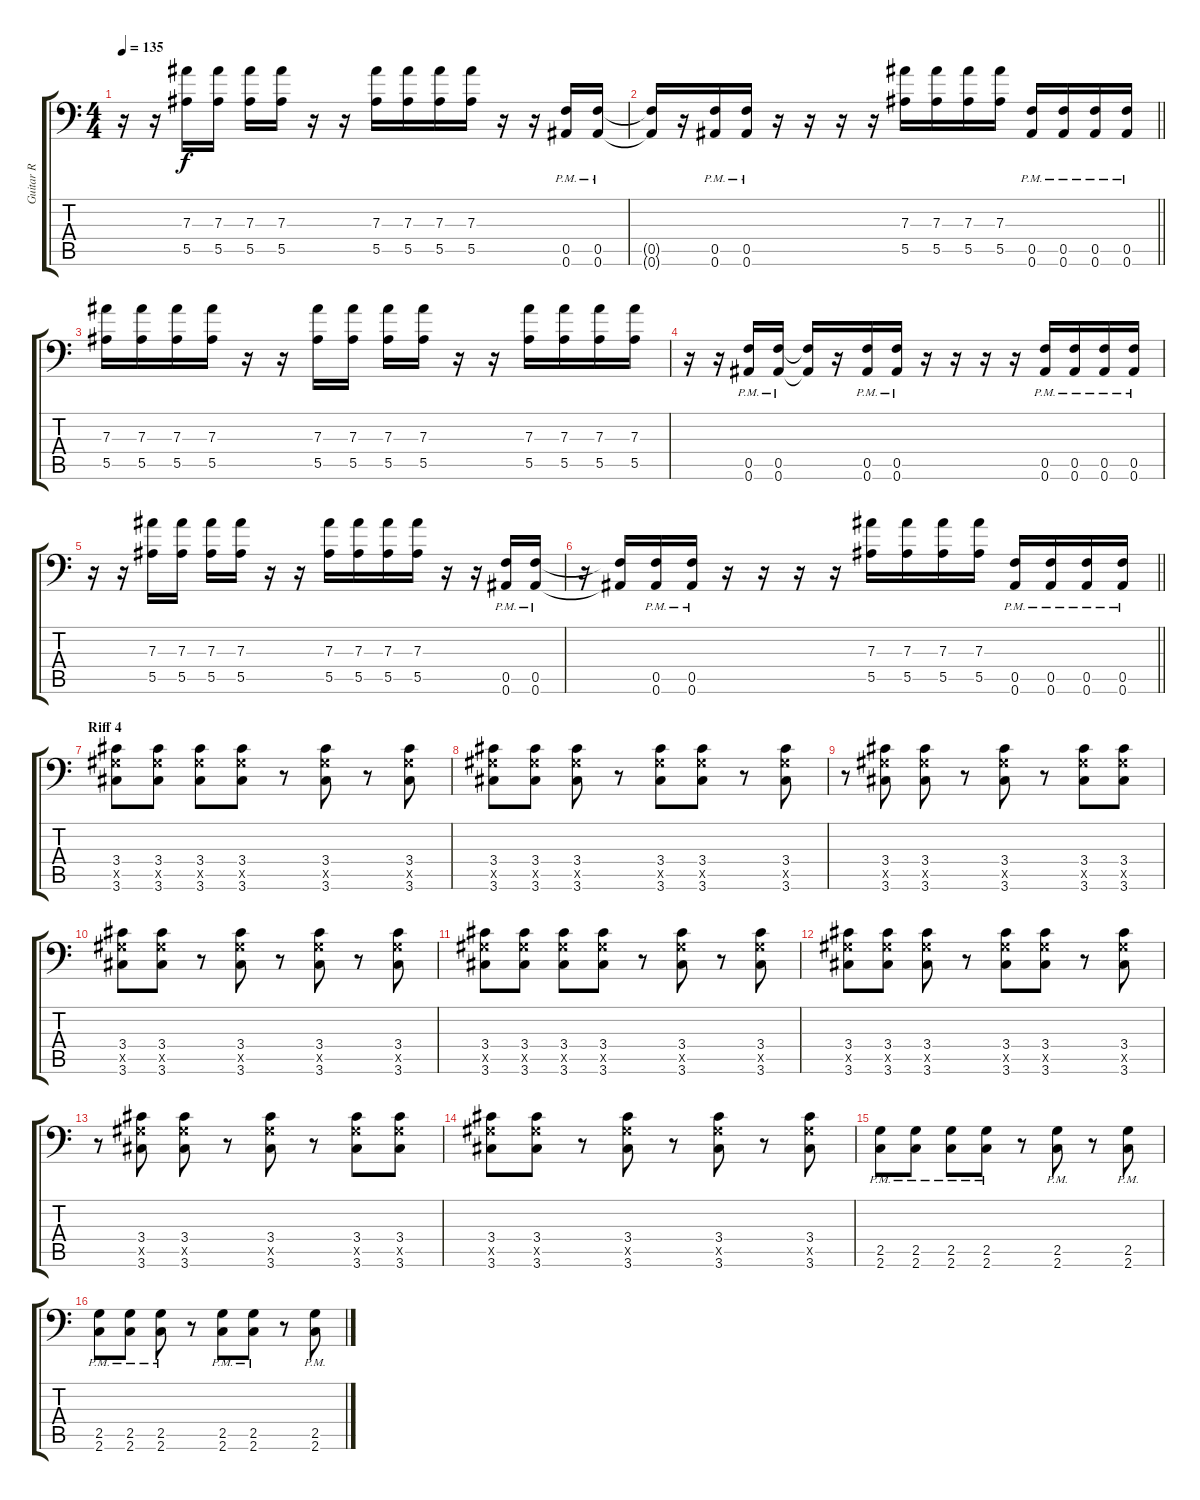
\track ("Guitar R" "Guitar R") {instrument distortionguitar}
\staff {score tabs}
\tuning (C4 G3 Eb3 Bb2 F2 Bb1) {hide}
\ts (4 4)
\tempo 135
\clef f4
\ks c
r.16{dy f} r.16 (7.3 5.5).16 (7.3 5.5).16 (7.3 5.5).16 (7.3 5.5).16 r.16 r.16 (7.3 5.5).16 (7.3 5.5).16 (7.3 5.5).16 (7.3 5.5).16 r.16 r.16 (0.5{pm} 0.6{pm}).16 (0.5{pm} 0.6{pm}).16 |
\barLineRight lightlight
(0.5{t} 0.6{t}).16 r.16 (0.5{pm} 0.6{pm}).16 (0.5{pm} 0.6{pm}).16 r.16 r.16 r.16 r.16 (7.3 5.5).16 (7.3 5.5).16 (7.3 5.5).16 (7.3 5.5).16 (0.5{pm} 0.6{pm}).16 (0.5{pm} 0.6{pm}).16 (0.5{pm} 0.6{pm}).16 (0.5{pm} 0.6{pm}).16 |
(7.3 5.5).16 (7.3 5.5).16 (7.3 5.5).16 (7.3 5.5).16 r.16 r.16 (7.3 5.5).16 (7.3 5.5).16 (7.3 5.5).16 (7.3 5.5).16 r.16 r.16 (7.3 5.5).16 (7.3 5.5).16 (7.3 5.5).16 (7.3 5.5).16 |
r.16 r.16 (0.5{pm} 0.6{pm}).16 (0.5{pm} 0.6{pm}).16 (0.5{t} 0.6{t}).16 r.16 (0.5{pm} 0.6{pm}).16 (0.5{pm} 0.6{pm}).16 r.16 r.16 r.16 r.16 (0.5{pm} 0.6{pm}).16 (0.5{pm} 0.6{pm}).16 (0.5{pm} 0.6{pm}).16 (0.5{pm} 0.6{pm}).16 |
r.16 r.16 (7.3 5.5).16 (7.3 5.5).16 (7.3 5.5).16 (7.3 5.5).16 r.16 r.16 (7.3 5.5).16 (7.3 5.5).16 (7.3 5.5).16 (7.3 5.5).16 r.16 r.16 (0.5{pm} 0.6{pm}).16 (0.5{pm} 0.6{pm}).16 |
\barLineRight lightlight
r.16 (0.5{t} 0.6{t}).16 (0.5{pm} 0.6{pm}).16 (0.5{pm} 0.6{pm}).16 r.16 r.16 r.16 r.16 (7.3 5.5).16 (7.3 5.5).16 (7.3 5.5).16 (7.3 5.5).16 (0.5{pm} 0.6{pm}).16 (0.5{pm} 0.6{pm}).16 (0.5{pm} 0.6{pm}).16 (0.5{pm} 0.6{pm}).16 |
\section ("" "Riff 4")
(3.4 3.5{x} 3.6).8 (3.4 3.5{x} 3.6).8 (3.4 3.5{x} 3.6).8 (3.4 3.5{x} 3.6).8 r.8 (3.4 3.5{x} 3.6).8 r.8 (3.4 3.5{x} 3.6).8 |
(3.4 3.5{x} 3.6).8 (3.4 3.5{x} 3.6).8 (3.4 3.5{x} 3.6).8 r.8 (3.4 3.5{x} 3.6).8 (3.4 3.5{x} 3.6).8 r.8 (3.4 3.5{x} 3.6).8 |
r.8 (3.4 3.5{x} 3.6).8 (3.4 3.5{x} 3.6).8 r.8 (3.4 3.5{x} 3.6).8 r.8 (3.4 3.5{x} 3.6).8 (3.4 3.5{x} 3.6).8 |
(3.4 3.5{x} 3.6).8 (3.4 3.5{x} 3.6).8 r.8 (3.4 3.5{x} 3.6).8 r.8 (3.4 3.5{x} 3.6).8 r.8 (3.4 3.5{x} 3.6).8 |
(3.4 3.5{x} 3.6).8 (3.4 3.5{x} 3.6).8 (3.4 3.5{x} 3.6).8 (3.4 3.5{x} 3.6).8 r.8 (3.4 3.5{x} 3.6).8 r.8 (3.4 3.5{x} 3.6).8 |
(3.4 3.5{x} 3.6).8 (3.4 3.5{x} 3.6).8 (3.4 3.5{x} 3.6).8 r.8 (3.4 3.5{x} 3.6).8 (3.4 3.5{x} 3.6).8 r.8 (3.4 3.5{x} 3.6).8 |
r.8 (3.4 3.5{x} 3.6).8 (3.4 3.5{x} 3.6).8 r.8 (3.4 3.5{x} 3.6).8 r.8 (3.4 3.5{x} 3.6).8 (3.4 3.5{x} 3.6).8 |
(3.4 3.5{x} 3.6).8 (3.4 3.5{x} 3.6).8 r.8 (3.4 3.5{x} 3.6).8 r.8 (3.4 3.5{x} 3.6).8 r.8 (3.4 3.5{x} 3.6).8 |
(2.5{pm} 2.6{pm}).8 (2.5{pm} 2.6{pm}).8 (2.5{pm} 2.6{pm}).8 (2.5{pm} 2.6{pm}).8 r.8 (2.5{pm} 2.6{pm}).8 r.8 (2.5{pm} 2.6{pm}).8 |
(2.5{pm} 2.6{pm}).8 (2.5{pm} 2.6{pm}).8 (2.5{pm} 2.6{pm}).8 r.8 (2.5{pm} 2.6{pm}).8 (2.5{pm} 2.6{pm}).8 r.8 (2.5{pm} 2.6{pm}).8
